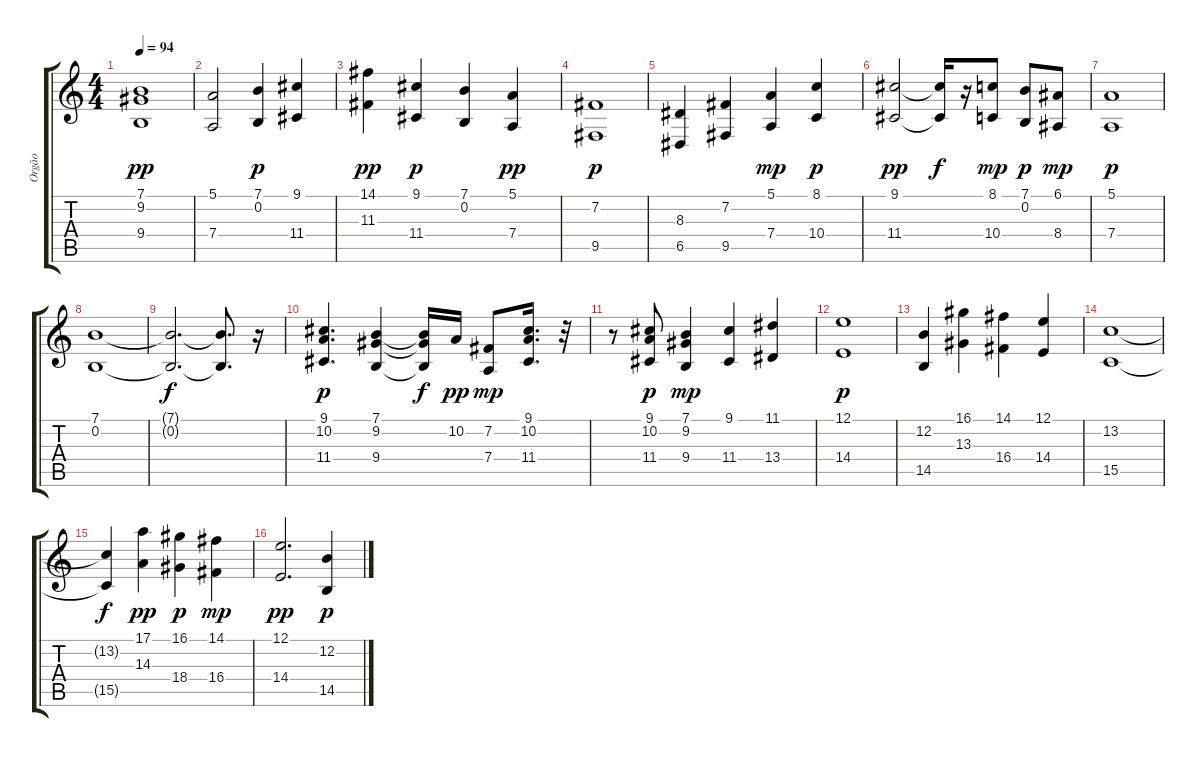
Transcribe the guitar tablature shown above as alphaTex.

\track ("Orgão" "Orgão") {instrument stringensemble2}
\staff {score tabs}
\tuning (E4 B3 G3 D3 A2 E2) {hide}
\ts (4 4)
\tempo 94
\clef g2
\ks c
(7.1 9.2 9.4).1{dy pp} |
(5.1 7.4).2 (7.1 0.2).4{dy p} (9.1 11.4).4 |
(14.1 11.3).4{dy pp} (9.1 11.4).4{dy p} (7.1 0.2).4 (5.1 7.4).4{dy pp} |
(7.2 9.5).1{dy p} |
(8.3 6.5).4 (7.2 9.5).4 (5.1 7.4).4{dy mp} (8.1 10.4).4{dy p} |
(9.1 11.4).2{dy pp} (9.1{t} 11.4{t}).16{dy f} r.16 (8.1 10.4).8{dy mp} (7.1 0.2).8{dy p} (6.1 8.4).8{dy mp} |
(5.1 7.4).1{dy p} |
(7.1 0.2).1 |
(7.1{t} 0.2{t}).2{d dy f} (7.1{t} 0.2{t}).8{d} r.16 |
(9.1 10.2 11.4).4{d dy p} (7.1 9.2 9.4).4 (7.1{t} 9.2{t} 9.4{t}).16{dy f} 10.2.16{dy pp} (7.2 7.4).8{dy mp} (9.1 10.2 11.4).16{d} r.32 |
r.8 (9.1 10.2 11.4).8{dy p} (7.1 9.2 9.4).4{dy mp} (9.1 11.4).4 (11.1 13.4).4 |
(12.1 14.4).1{dy p} |
(12.2 14.5).4 (16.1 13.3).4 (14.1 16.4).4 (12.1 14.4).4 |
(13.2 15.5).1 |
(13.2{t} 15.5{t}).4{dy f} (17.1 14.3).4{dy pp} (16.1 18.4).4{dy p} (14.1 16.4).4{dy mp} |
(12.1 14.4).2{d dy pp} (12.2 14.5).4{dy p}
